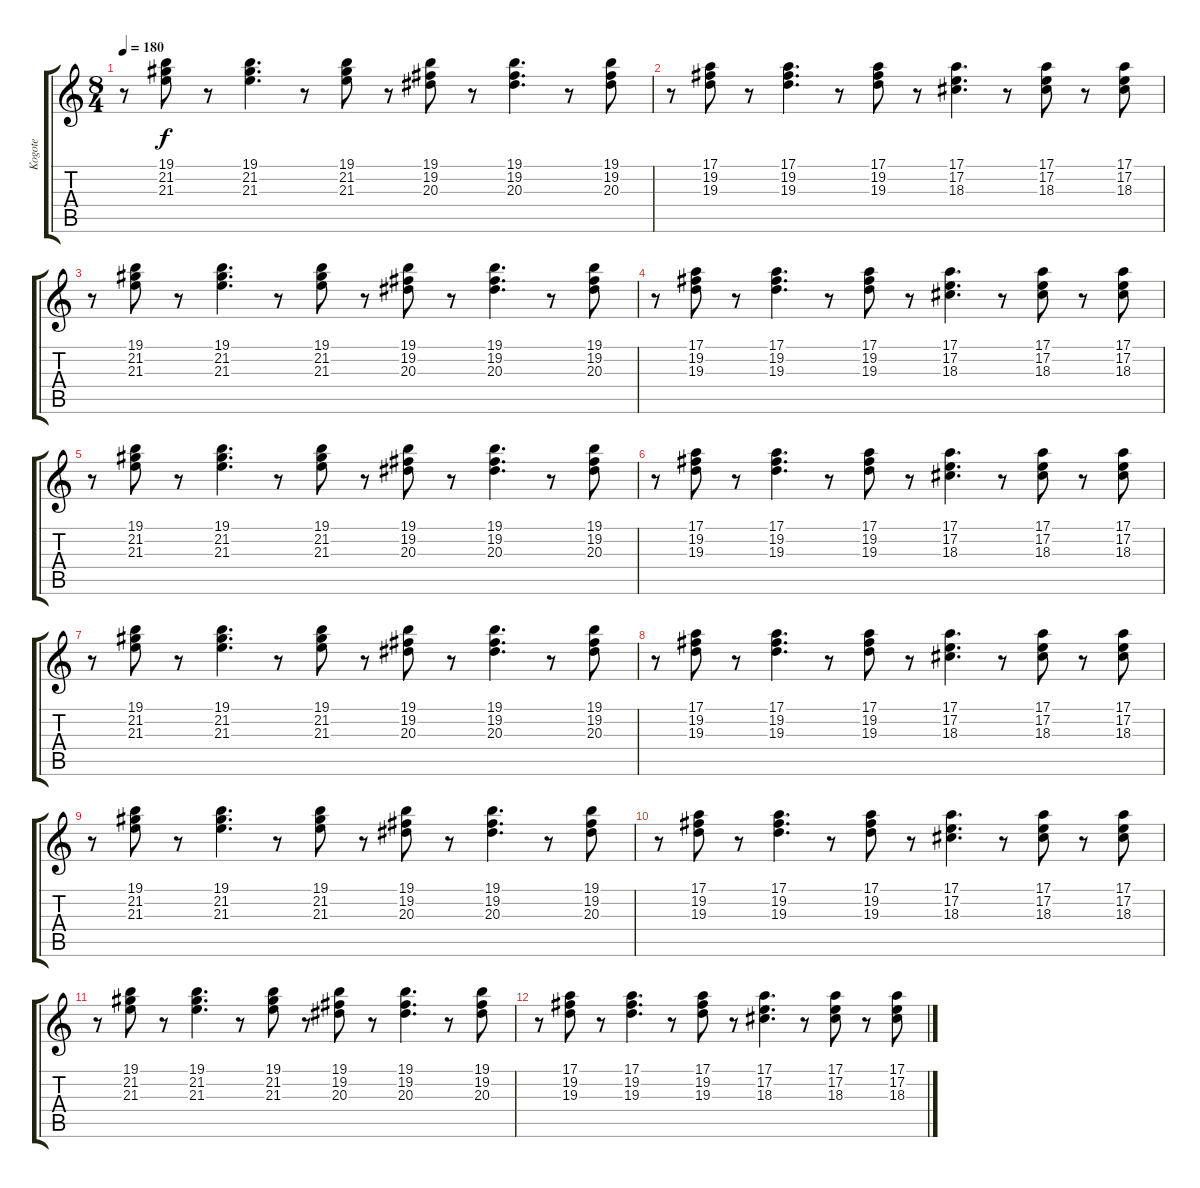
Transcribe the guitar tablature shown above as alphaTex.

\track ("Kogote" "Kogote") {instrument drawbarorgan}
\staff {score tabs}
\tuning (E4 B3 G3 D3 A2 E2) {hide}
\ts (8 4)
\tempo 180
\clef g2
\ks c
r.8{dy f} (19.1 21.2 21.3).8 r.8 (19.1 21.2 21.3).4{d} r.8 (19.1 21.2 21.3).8 r.8 (19.1 19.2 20.3).8 r.8 (19.1 19.2 20.3).4{d} r.8 (19.1 19.2 20.3).8 |
r.8 (17.1 19.2 19.3).8 r.8 (17.1 19.2 19.3).4{d} r.8 (17.1 19.2 19.3).8 r.8 (17.1 17.2 18.3).4{d} r.8 (17.1 17.2 18.3).8 r.8 (17.1 17.2 18.3).8 |
r.8 (19.1 21.2 21.3).8 r.8 (19.1 21.2 21.3).4{d} r.8 (19.1 21.2 21.3).8 r.8 (19.1 19.2 20.3).8 r.8 (19.1 19.2 20.3).4{d} r.8 (19.1 19.2 20.3).8 |
r.8 (17.1 19.2 19.3).8 r.8 (17.1 19.2 19.3).4{d} r.8 (17.1 19.2 19.3).8 r.8 (17.1 17.2 18.3).4{d} r.8 (17.1 17.2 18.3).8 r.8 (17.1 17.2 18.3).8 |
r.8 (19.1 21.2 21.3).8 r.8 (19.1 21.2 21.3).4{d} r.8 (19.1 21.2 21.3).8 r.8 (19.1 19.2 20.3).8 r.8 (19.1 19.2 20.3).4{d} r.8 (19.1 19.2 20.3).8 |
r.8 (17.1 19.2 19.3).8 r.8 (17.1 19.2 19.3).4{d} r.8 (17.1 19.2 19.3).8 r.8 (17.1 17.2 18.3).4{d} r.8 (17.1 17.2 18.3).8 r.8 (17.1 17.2 18.3).8 |
r.8 (19.1 21.2 21.3).8 r.8 (19.1 21.2 21.3).4{d} r.8 (19.1 21.2 21.3).8 r.8 (19.1 19.2 20.3).8 r.8 (19.1 19.2 20.3).4{d} r.8 (19.1 19.2 20.3).8 |
r.8 (17.1 19.2 19.3).8 r.8 (17.1 19.2 19.3).4{d} r.8 (17.1 19.2 19.3).8 r.8 (17.1 17.2 18.3).4{d} r.8 (17.1 17.2 18.3).8 r.8 (17.1 17.2 18.3).8 |
r.8 (19.1 21.2 21.3).8 r.8 (19.1 21.2 21.3).4{d} r.8 (19.1 21.2 21.3).8 r.8 (19.1 19.2 20.3).8 r.8 (19.1 19.2 20.3).4{d} r.8 (19.1 19.2 20.3).8 |
r.8 (17.1 19.2 19.3).8 r.8 (17.1 19.2 19.3).4{d} r.8 (17.1 19.2 19.3).8 r.8 (17.1 17.2 18.3).4{d} r.8 (17.1 17.2 18.3).8 r.8 (17.1 17.2 18.3).8 |
r.8 (19.1 21.2 21.3).8 r.8 (19.1 21.2 21.3).4{d} r.8 (19.1 21.2 21.3).8 r.8 (19.1 19.2 20.3).8 r.8 (19.1 19.2 20.3).4{d} r.8 (19.1 19.2 20.3).8 |
r.8 (17.1 19.2 19.3).8 r.8 (17.1 19.2 19.3).4{d} r.8 (17.1 19.2 19.3).8 r.8 (17.1 17.2 18.3).4{d} r.8 (17.1 17.2 18.3).8 r.8 (17.1 17.2 18.3).8
